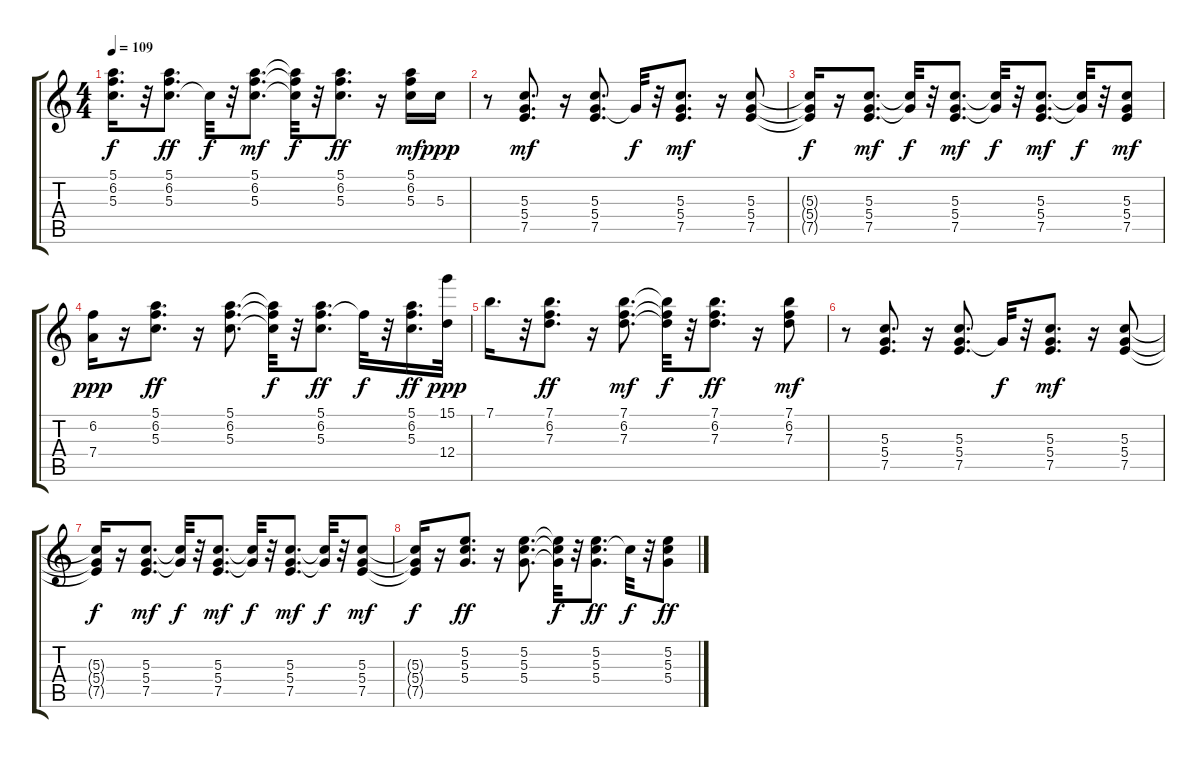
\track "" {instrument acousticguitarnylon}
\staff {score tabs}
\tuning (E4 B3 G3 D3 A2 E2) {hide}
\ts (4 4)
\tempo 109
\clef g2
\ks c
(5.1{t} 6.2{t} 5.3{t}).16{d dy f} r.32 (5.1 6.2 5.3).8{d dy ff} 5.3{t}.32{dy f} r.32 (5.1 6.2 5.3).8{d dy mf} (5.1{t} 6.2{t} 5.3{t}).32{dy f} r.32 (5.1 6.2 5.3).8{d dy ff} r.16 (5.1 6.2 5.3).16{dy mf} 5.3.16{dy ppp} |
r.8 (5.3 5.4 7.5).8{d dy mf} r.16 (5.3 5.4 7.5).8{d} 5.4{t}.32{dy f} r.32 (5.3 5.4 7.5).8{d dy mf} r.16 (5.3 5.4 7.5).8 |
(5.3{t} 5.4{t} 7.5{t}).16{dy f} r.16 (5.3 5.4 7.5).8{d dy mf} (5.3{t} 5.4{t}).32{dy f} r.32 (5.3 5.4 7.5).8{d dy mf} (5.3{t} 5.4{t}).32{dy f} r.32 (5.3 5.4 7.5).8{d dy mf} (5.3{t} 5.4{t}).32{dy f} r.32 (5.3 5.4 7.5).8{dy mf} |
(6.2 7.4).16{dy ppp} r.16 (5.1 6.2 5.3).8{d dy ff} r.16 (5.1 6.2 5.3).8{d} (5.1{t} 6.2{t} 5.3{t}).32{dy f} r.32 (5.1 6.2 5.3).8{d dy ff} 6.2{t}.32{dy f} r.32 (5.1 6.2 5.3).16{d dy ff} (15.1 12.4).32{dy ppp} |
7.1.16{d} r.32 (7.1 6.2 7.3).8{d dy ff} r.16 (7.1 6.2 7.3).8{d dy mf} (7.1{t} 6.2{t} 7.3{t}).32{dy f} r.32 (7.1 6.2 7.3).8{d dy ff} r.16 (7.1 6.2 7.3).8{dy mf} |
r.8 (5.3 5.4 7.5).8{d} r.16 (5.3 5.4 7.5).8{d} 5.4{t}.32{dy f} r.32 (5.3 5.4 7.5).8{d dy mf} r.16 (5.3 5.4 7.5).8 |
(5.3{t} 5.4{t} 7.5{t}).16{dy f} r.16 (5.3 5.4 7.5).8{d dy mf} (5.3{t} 5.4{t}).32{dy f} r.32 (5.3 5.4 7.5).8{d dy mf} (5.3{t} 5.4{t}).32{dy f} r.32 (5.3 5.4 7.5).8{d dy mf} (5.3{t} 5.4{t}).32{dy f} r.32 (5.3 5.4 7.5).8{dy mf} |
(5.3{t} 5.4{t} 7.5{t}).16{dy f} r.16 (5.2 5.3 5.4).8{d dy ff} r.16 (5.2 5.3 5.4).8{d} (5.2{t} 5.3{t} 5.4{t}).32{dy f} r.32 (5.2 5.3 5.4).8{d dy ff} 5.3{t}.32{dy f} r.32 (5.2 5.3 5.4).8{dy ff}
